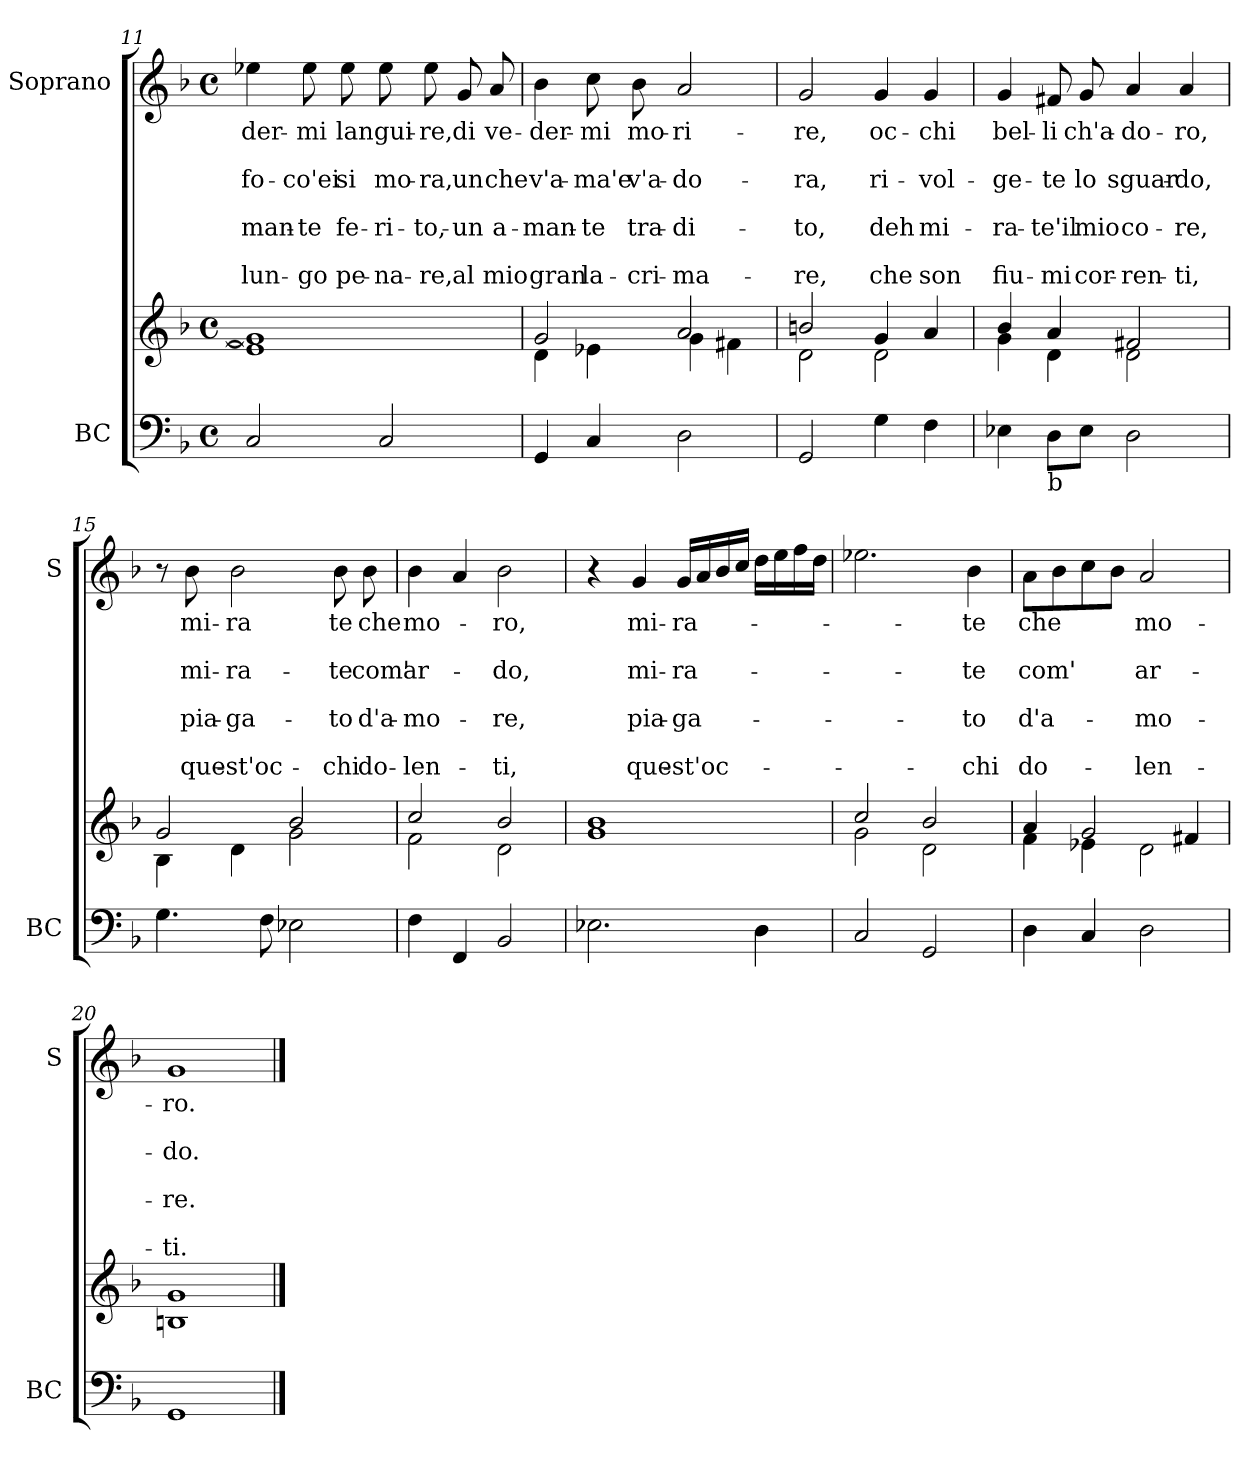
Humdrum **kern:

**kern	**kern	**kern	**text	**text	**text	**text	**text	**text	**text
*part2	*part2	*part1	*part1	*part1	*part1	*part1	*part1	*part1	*part1
*staff3	*staff2	*staff1	*staff1	*staff1	*staff1	*staff1	*staff1	*staff1	*staff1
*I"BC	*	*I"Soprano	*	*	*	*	*	*	*
*I'BC	*	*I'S	*	*	*	*	*	*	*
*clefF4	*clefG2	*clefG2	*	*	*	*	*	*	*
*k[b-]	*k[b-]	*k[b-]	*	*	*	*	*	*	*
*F:	*F:	*F:	*	*	*	*	*	*	*
*M4/4	*M4/4	*M4/4	*	*	*	*	*	*	*
*met(c)	*met(c)	*met(c)	*	*	*	*	*	*	*
=11	=11	=11	=11	=11	=11	=11	=11	=11	=11
*	*^	*	*	*	*	*	*	*	*
!	!	!	!	!LO:LY:b	!	!LO:LY:b	!	!LO:LY:b	!	!LO:LY:b
2C/	1g]	1e-]	4ee-X\	-der-	.	fo-	.	-man-	.	lun-
!	!	!	!	!LO:LY:b	!	!LO:LY:b	!	!LO:LY:b	!	!LO:LY:b
.	.	.	8ee-\	-mi	.	-co'ei	.	-te	.	-go
!	!	!	!	!LO:LY:b	!	!LO:LY:b	!	!LO:LY:b	!	!LO:LY:b
.	.	.	8ee-\	lan	.	si	.	fe-	.	pe-
!	!	!	!	!LO:LY:b	!	!LO:LY:b	!	!LO:LY:b	!	!LO:LY:b
2C/	.	.	8ee-\	gui-	.	mo-	.	-ri-	.	-na-
!	!	!	!	!LO:LY:b	!	!LO:LY:b	!	!LO:LY:b	!	!LO:LY:b
.	.	.	8ee-\	-re,	.	-ra,	.	-to,-	.	-re,
!	!	!	!	!LO:LY:b	!	!LO:LY:b	!	!LO:LY:b	!	!LO:LY:b
.	.	.	8g/	di	.	un	.	-un	.	al
!	!	!	!	!LO:LY:b	!	!LO:LY:b	!	!LO:LY:b	!	!LO:LY:b
.	.	.	8a/	ve-	.	che	.	a-	.	mio
=12	=12	=12	=12	=12	=12	=12	=12	=12	=12	=12
!	!	!	!	!LO:LY:b	!	!LO:LY:b	!	!LO:LY:b	!	!LO:LY:b
4GG/	2g/	4d\	4b-\	-der-	.	v'a-	.	-man-	.	gran
!	!	!	!	!LO:LY:b	!	!LO:LY:b	!	!LO:LY:b	!	!LO:LY:b
4C/	.	4e-X\	8cc\	-mi	.	-ma'e	.	-te	.	la-
!	!	!	!	!LO:LY:b	!	!LO:LY:b	!	!LO:LY:b	!	!LO:LY:b
.	.	.	8b-\	mo-	.	v'a-	.	tra-	.	-cri-
!	!	!	!	!LO:LY:b	!	!LO:LY:b	!	!LO:LY:b	!	!LO:LY:b
2D\	2a/	4g\	2a/	-ri-	.	-do-	.	-di-	.	-ma-
.	.	4f#X\	.	.	.	.	.	.	.	.
!!LO:LB:g=z
=13	=13	=13	=13	=13	=13	=13	=13	=13	=13	=13
!	!	!	!	!LO:LY:b	!	!LO:LY:b	!	!LO:LY:b	!	!LO:LY:b
2GG/	2bn/	2d\	2g/	-re,	.	-ra,	.	-to,	.	-re,
!	!	!	!	!LO:LY:b	!	!LO:LY:b	!	!LO:LY:b	!	!LO:LY:b
4G\	4g/	2d\	4g/	oc-	.	ri-	.	deh	.	che
!	!	!	!	!LO:LY:b	!	!LO:LY:b	!	!LO:LY:b	!	!LO:LY:b
4F\	4a/	.	4g/	-chi	.	-vol-	.	mi-	.	son
=14	=14	=14	=14	=14	=14	=14	=14	=14	=14	=14
!	!	!	!	!LO:LY:b	!	!LO:LY:b	!	!LO:LY:b	!	!LO:LY:b
4E-X\	4b-/	4g\	4g/	bel-	.	-ge-	.	-ra-	.	fiu-
!LO:TX:b:t=b	!	!	!	!	!	!	!	!	!	!
!	!	!	!	!LO:LY:b	!	!LO:LY:b	!	!LO:LY:b	!	!LO:LY:b
8D\L	4a/	4d\	8f#X/	-li	.	-te	.	-te'il	.	-mi
!	!	!	!	!LO:LY:b	!	!LO:LY:b	!	!LO:LY:b	!	!LO:LY:b
8E-\J	.	.	8g/	ch'a-	.	lo	.	mio	.	cor-
!	!	!	!	!LO:LY:b	!	!LO:LY:b	!	!LO:LY:b	!	!LO:LY:b
2D\	2f#X/	2d\	4a/	-do-	.	sguar-	.	co-	.	-ren-
!	!	!	!	!LO:LY:b	!	!LO:LY:b	!	!LO:LY:b	!	!LO:LY:b
.	.	.	4a/	-ro,	.	-do,	.	-re,	.	-ti,
=15	=15	=15	=15	=15	=15	=15	=15	=15	=15	=15
4.G\	2g/	4B-\	8r	.	.	.	.	.	.	.
!	!	!	!	!LO:LY:b	!	!LO:LY:b	!	!LO:LY:b	!	!LO:LY:b
.	.	.	8b-\	mi-	.	mi-	.	pia-	.	que-
!	!	!	!	!LO:LY:b	!	!LO:LY:b	!	!LO:LY:b	!	!LO:LY:b
.	.	4d\	2b-\	-ra	.	-ra-	.	-ga-	.	-st'oc-
8F\	.	.	.	.	.	.	.	.	.	.
2E-X\	2b-/	2g\	.	.	.	.	.	.	.	.
!	!	!	!	!LO:LY:b	!	!LO:LY:b	!	!LO:LY:b	!	!LO:LY:b
.	.	.	8b-\	te	.	-te	.	-to	.	-chi
!	!	!	!	!LO:LY:b	!	!LO:LY:b	!	!LO:LY:b	!	!LO:LY:b
.	.	.	8b-\	che	.	com'	.	d'a-	.	do-
=16	=16	=16	=16	=16	=16	=16	=16	=16	=16	=16
!	!	!	!	!LO:LY:b	!	!LO:LY:b	!	!LO:LY:b	!	!LO:LY:b
4F\	2cc/	2f\	4b-\	mo-	.	ar-	.	-mo-	.	-len-
4FF/	.	.	4a/	.	.	.	.	.	.	.
!	!	!	!	!LO:LY:b	!	!LO:LY:b	!	!LO:LY:b	!	!LO:LY:b
2BB-/	2b-/	2d\	2b-\	-ro,	.	-do,	.	-re,	.	-ti,
!!LO:LB:g=z
=17	=17	=17	=17	=17	=17	=17	=17	=17	=17	=17
2.E-X\	1b-	1g	4r	.	.	.	.	.	.	.
!	!	!	!	!LO:LY:b	!	!LO:LY:b	!	!LO:LY:b	!	!LO:LY:b
.	.	.	4g/	mi-	.	mi-	.	pia-	.	que-
!	!	!	!	!LO:LY:b	!	!LO:LY:b	!	!LO:LY:b	!	!LO:LY:b
.	.	.	16g/LL	-ra-	.	-ra-	.	-ga-	.	-st'oc-
.	.	.	16a/	.	.	.	.	.	.	.
.	.	.	16b-/	.	.	.	.	.	.	.
.	.	.	16cc/JJ	.	.	.	.	.	.	.
4D\	.	.	16dd\LL	.	.	.	.	.	.	.
.	.	.	16ee\	.	.	.	.	.	.	.
.	.	.	16ff\	.	.	.	.	.	.	.
.	.	.	16dd\JJ	.	.	.	.	.	.	.
=18	=18	=18	=18	=18	=18	=18	=18	=18	=18	=18
2C/	2cc/	2g\	2.ee-X\	.	.	.	.	.	.	.
2GG/	2b-/	2d\	.	.	.	.	.	.	.	.
!	!	!	!	!LO:LY:b	!	!LO:LY:b	!	!LO:LY:b	!	!LO:LY:b
.	.	.	4b-\	-te	.	-te	.	-to	.	-chi
=19	=19	=19	=19	=19	=19	=19	=19	=19	=19	=19
!	!	!	!	!LO:LY:b	!	!LO:LY:b	!	!LO:LY:b	!	!LO:LY:b
4D\	4a/	4f\	8a\L	che	.	com'	.	d'a-	.	do-
.	.	.	8b-\	.	.	.	.	.	.	.
4C/	2g/	4e-X\	8cc\	.	.	.	.	.	.	.
.	.	.	8b-\J	.	.	.	.	.	.	.
!	!	!	!	!LO:LY:b	!	!LO:LY:b	!	!LO:LY:b	!	!LO:LY:b
2D\	.	2d\	2a/	mo-	.	ar-	.	-mo-	.	-len-
.	4f#X/	.	.	.	.	.	.	.	.	.
=20	=20	=20	=20	=20	=20	=20	=20	=20	=20	=20
!	!	!	!	!LO:LY:b	!	!LO:LY:b	!	!LO:LY:b	!	!LO:LY:b
1GG	1g	1Bn	1g	-ro.	.	-do.	.	-re.	.	-ti.
*	*v	*v	*	*	*	*	*	*	*	*
==	==	==	==	==	==	==	==	==	==
*-	*-	*-	*-	*-	*-	*-	*-	*-	*-
